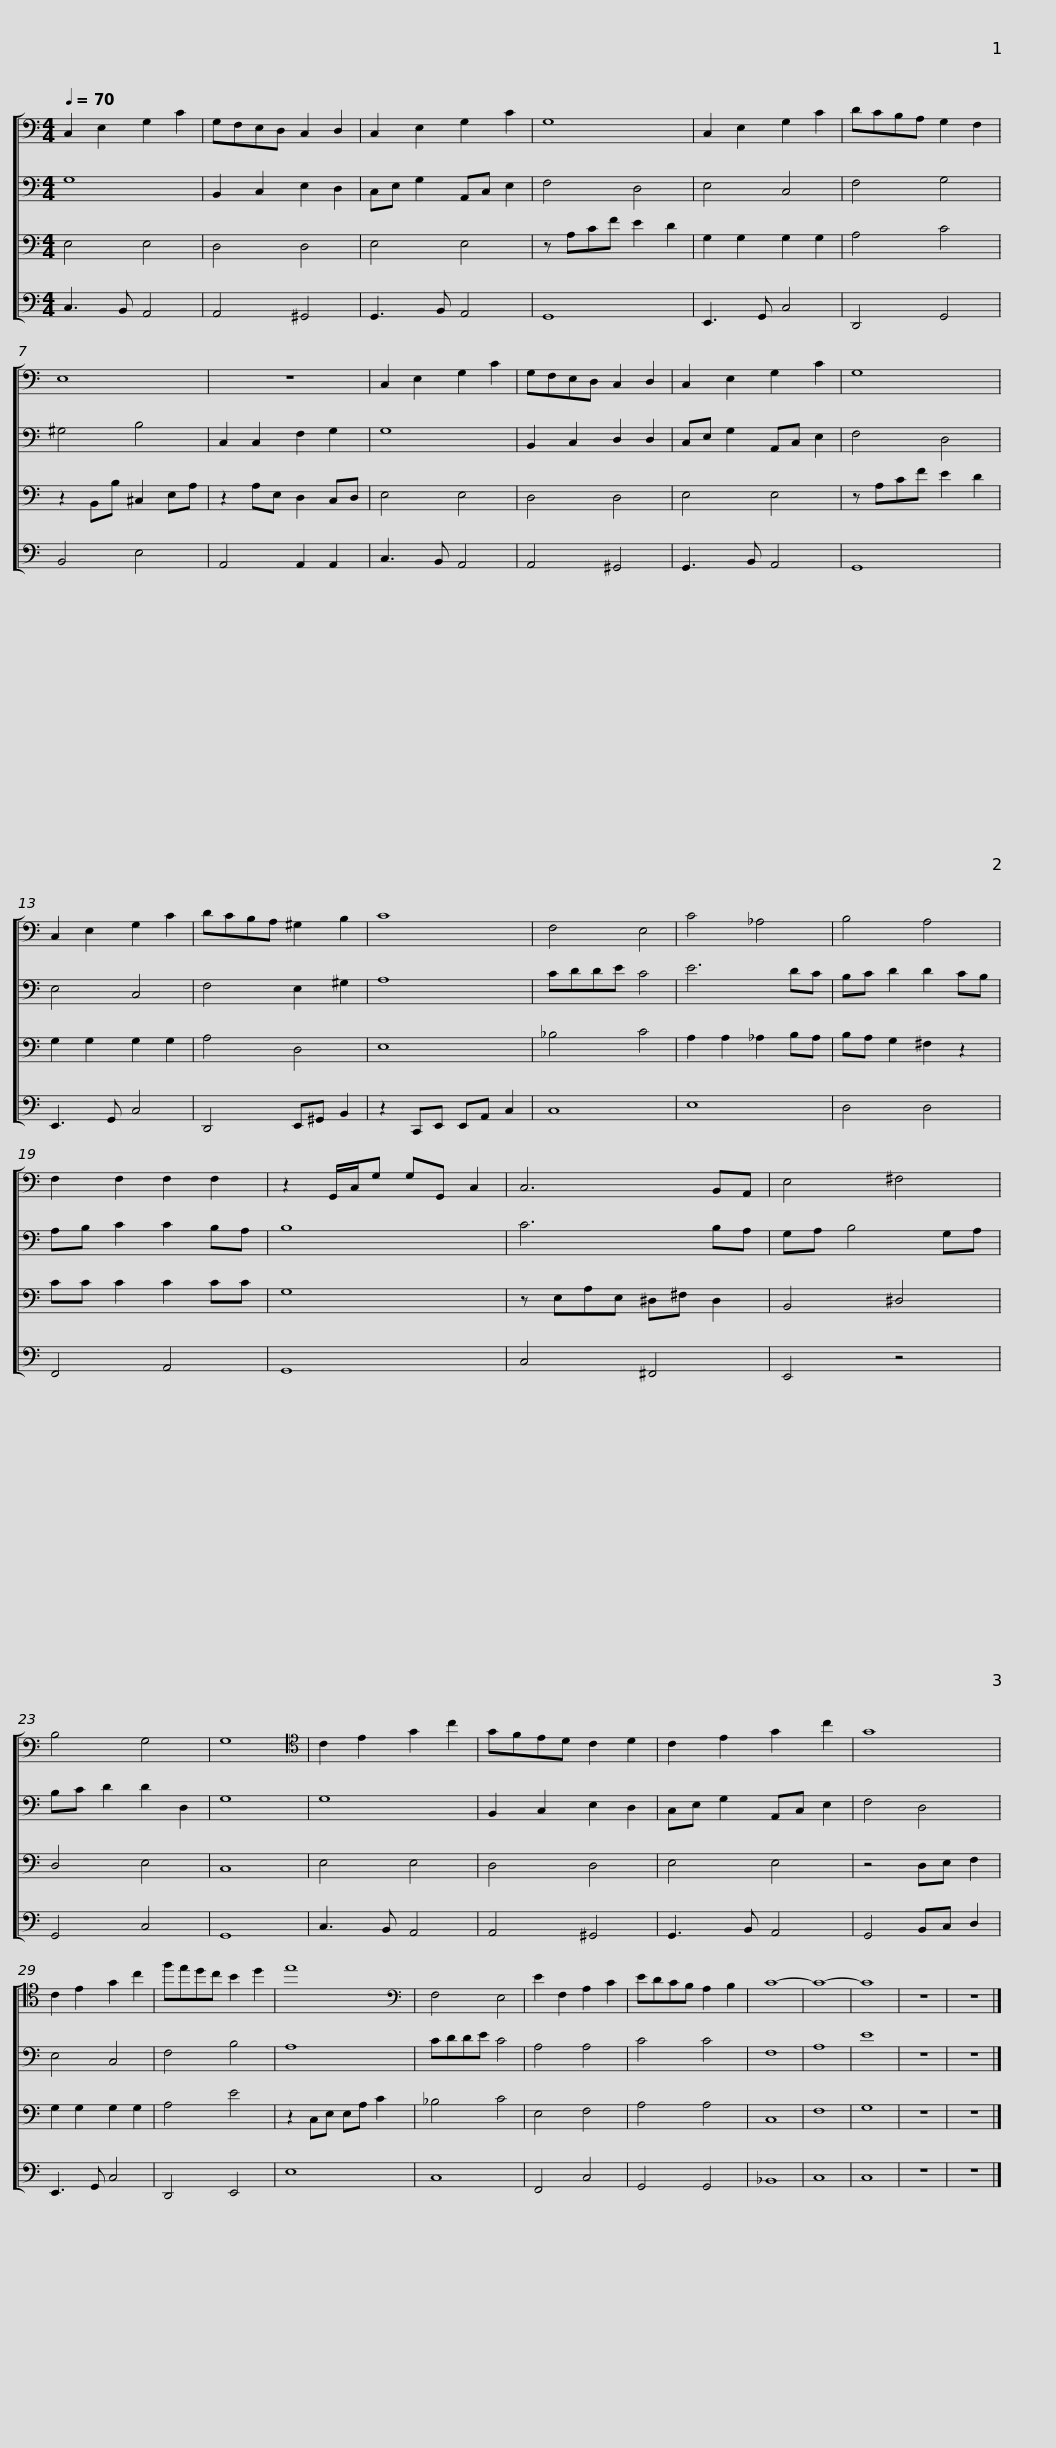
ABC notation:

X:1
%%score [ 1 2 3 4 ]
L:1/8
Q:1/4=70
M:4/4
I:linebreak $
K:C
V:1 bass
V:2 bass
V:3 bass
V:4 bass
V:1
 C,2 E,2 G,2 C2 | G,F,E,D, C,2 D,2 | C,2 E,2 G,2 C2 | G,8 | C,2 E,2 G,2 C2 |$ %5
 DCB,A, G,2 F,2 | E,8 | z8 | C,2 E,2 G,2 C2 | G,F,E,D, C,2 D,2 | %10
 C,2 E,2 G,2 C2 |$ G,8 | C,2 E,2 G,2 C2 | DCB,A, ^G,2 B,2 | C8 | %15
 F,4 E,4 | C4 _A,4 |$ B,4 A,4 | F,2 F,2 F,2 F,2 | z2 G,,/C,/G, G,G,, C,2 | %20
 C,6 B,,A,, | E,4 ^F,4 |$ B,4 G,4 | G,8 |[K:tenor] C2 E2 G2 c2 | %25
 GFED C2 D2 | C2 E2 G2 c2 | G8 | C2 E2 G2 c2 |$ fedc B2 d2 | %30
 e8 |[K:bass] F,4 E,4 | E2 F,2 A,2 C2 | EDCB, A,2 B,2 | C8- | %35
 C8- | C8 | z8 |$ z8 |] %39
V:2
 G,8 | B,,2 C,2 E,2 D,2 | C,E, G,2 A,,C, E,2 | F,4 D,4 | E,4 C,4 |$ %5
 F,4 G,4 | ^G,4 B,4 | C,2 C,2 F,2 G,2 | G,8 | B,,2 C,2 D,2 D,2 | %10
 C,E, G,2 A,,C, E,2 |$ F,4 D,4 | E,4 C,4 | F,4 E,2 ^G,2 | A,8 | %15
 CDDE C4 | E6 DC |$ B,C D2 D2 CB, | A,B, C2 C2 B,A, | B,8 | %20
 C6 B,A, | G,A, B,4 G,A, |$ B,C D2 D2 D,2 | G,8 | G,8 | %25
 B,,2 C,2 E,2 D,2 | C,E, G,2 A,,C, E,2 | F,4 D,4 | E,4 C,4 |$ F,4 B,4 | %30
 A,8 | CDDE C4 | A,4 A,4 | C4 C4 | F,8 | %35
 A,8 | E8 | z8 |$ z8 |] %39
V:3
 E,4 E,4 | D,4 D,4 | E,4 E,4 | z A,CF E2 D2 | G,2 G,2 G,2 G,2 |$ %5
 A,4 C4 | z2 B,,B, ^C,2 E,A, | z2 A,E, D,2 C,D, | E,4 E,4 | D,4 D,4 | %10
 E,4 E,4 |$ z A,CF E2 D2 | G,2 G,2 G,2 G,2 | A,4 D,4 | E,8 | %15
 _B,4 C4 | A,2 A,2 _A,2 B,A, |$ B,A, G,2 ^F,2 z2 | CC C2 C2 CC | G,8 | %20
 z E,A,E, ^D,^F, D,2 | B,,4 ^D,4 |$ D,4 E,4 | C,8 | E,4 E,4 | %25
 D,4 D,4 | E,4 E,4 | z4 D,E, F,2 | G,2 G,2 G,2 G,2 |$ A,4 E4 | %30
 z2 C,E, E,A, C2 | _B,4 C4 | E,4 F,4 | A,4 A,4 | C,8 | %35
 F,8 | G,8 | z8 |$ z8 |] %39
V:4
 C,3 B,, A,,4 | A,,4 ^G,,4 | G,,3 B,, A,,4 | G,,8 | E,,3 G,, C,4 |$ %5
 D,,4 G,,4 | B,,4 E,4 | A,,4 A,,2 A,,2 | C,3 B,, A,,4 | A,,4 ^G,,4 | %10
 G,,3 B,, A,,4 |$ G,,8 | E,,3 G,, C,4 | D,,4 E,,^G,, B,,2 | z2 C,,E,, E,,A,, C,2 | %15
 C,8 | E,8 |$ D,4 D,4 | F,,4 A,,4 | G,,8 | %20
 C,4 ^F,,4 | E,,4 z4 |$ G,,4 C,4 | G,,8 | C,3 B,, A,,4 | %25
 A,,4 ^G,,4 | G,,3 B,, A,,4 | G,,4 B,,C, D,2 | E,,3 G,, C,4 |$ D,,4 E,,4 | %30
 E,8 | C,8 | F,,4 C,4 | G,,4 G,,4 | _B,,8 | %35
 C,8 | C,8 | z8 |$ z8 |] %39
